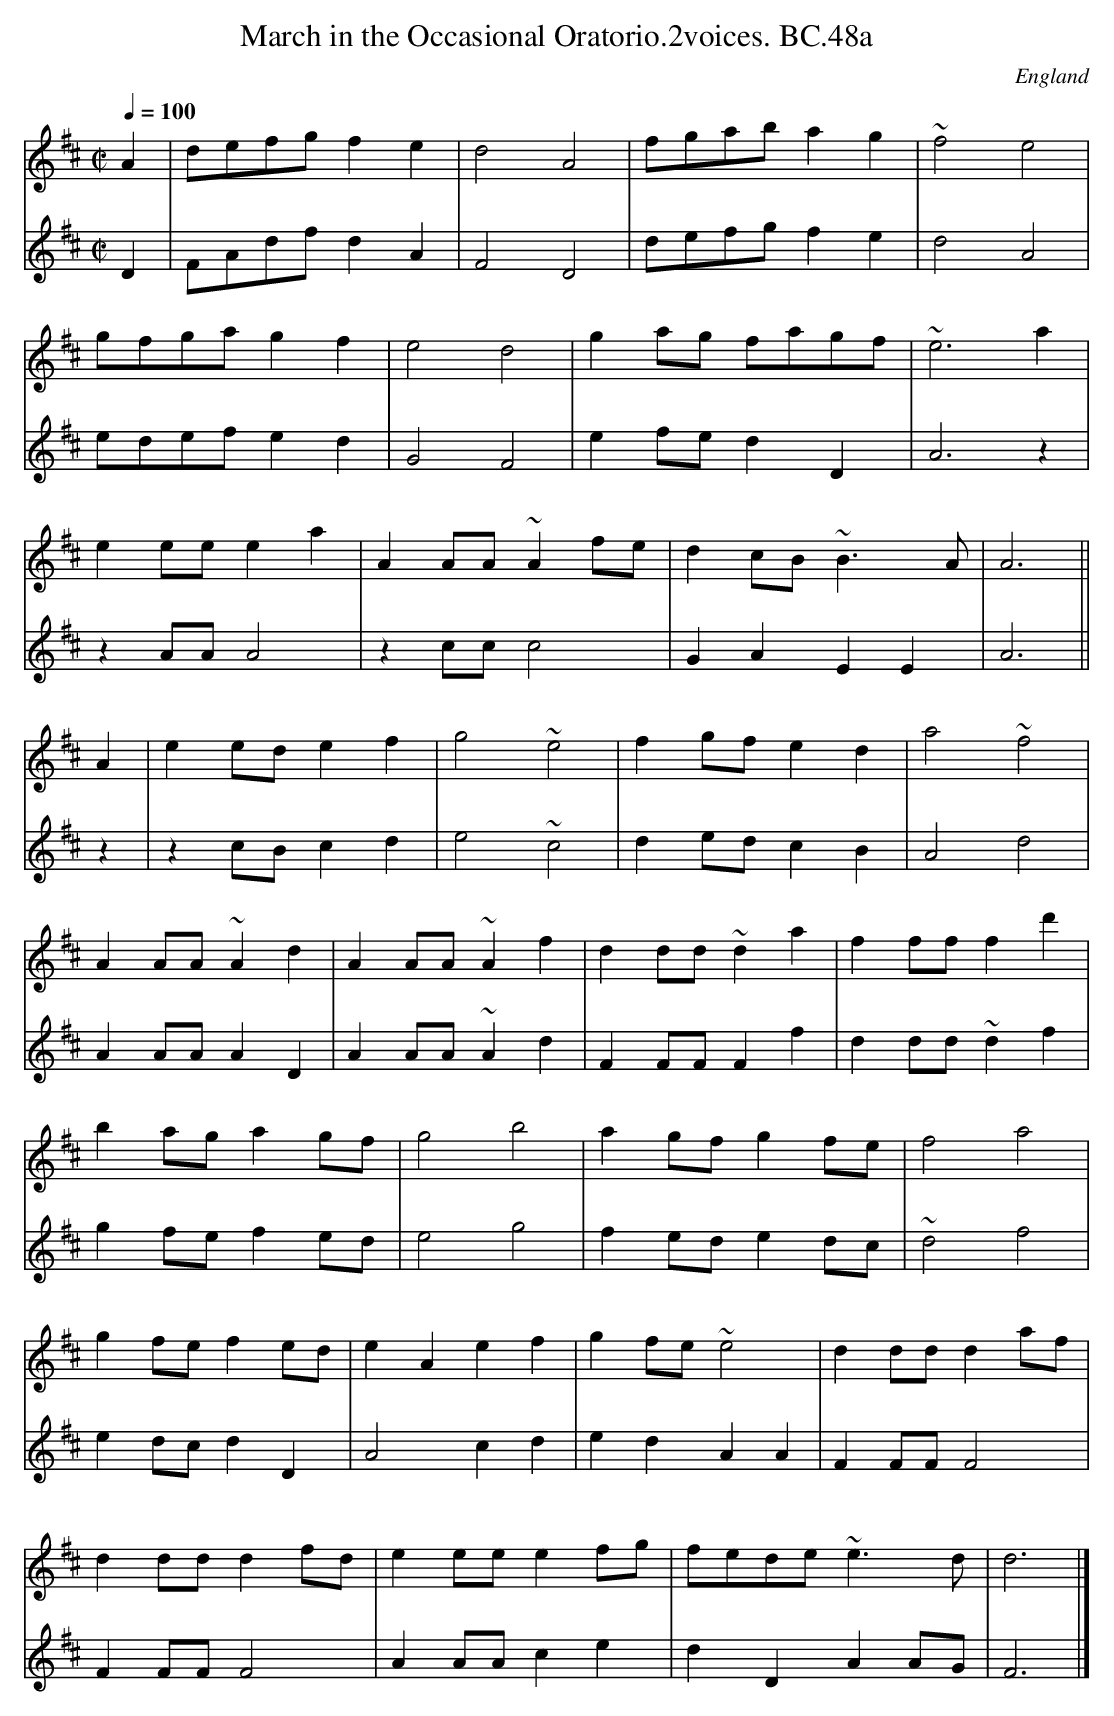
X:1
T:March in the Occasional Oratorio.2voices. BC.48a
M:C|
L:1/4
Q:1/4=100
O:England
notC:G.F.Handel,1746
K:D major
[V:1]A|d/e/f/g/f e|d2 A2|f/g/a/b/ a g|~f2 e2|!
[V:2]D|F/A/d/f/ d A|F2 D2|d/e/f/g/ f e|d2 A2|!
[V:1]g/f/g/a/ g f|e2 d2|g a/g/ f/a/g/f/|~ e3 a|!
[V:2]e/d/e/f/ e d|G2 F2|e f/e/ d D|A3 z|!
[V:1]e e/e/ e a|A A/A/ ~A f/e/|d c/B/ ~B>A|A3||!
[V:2]z A/A/ A2|z c/c/ c2|G A E E|A3||!
[V:1]A|e e/d/ e f|g2 ~ e2|f g/f/ e d|a2 ~f2|!
[V:2]z|z c/B/ c d|e2 ~ c2|d e/d/ c B|A2 d2|!
[V:1]A A/A/ ~A d|A A/A/ ~A f|d d/d/ ~ d a|f f/f/ f d'|!
[V:2]A A/A/ A D|A A/A/ ~ A d|F F/F/ F f|d d/d/ ~d f|!
[V:1]b a/g/ a g/f/|g2 b2|a g/f/ g f/e/|f2 a2|!
[V:2]g f/e/ f e/d/|e2 g2|f e/d/ e d/c/|~d2 f2|!
[V:1]g f/e/ f e/d/|e A e f|g f/e/ ~ e2|d d/d/ d a/f/|!
[V:2]e d/c/ d D|A2 c d|e d A A|F F/F/ F2|!
[V:1]d d/d/ d f/d/|e e/e/ e f/g/|f/e/d/e/ ~e>d|d3|]
[V:2]F F/F/ F2|A A/A/ c e|d D A A/G/|F3|]
